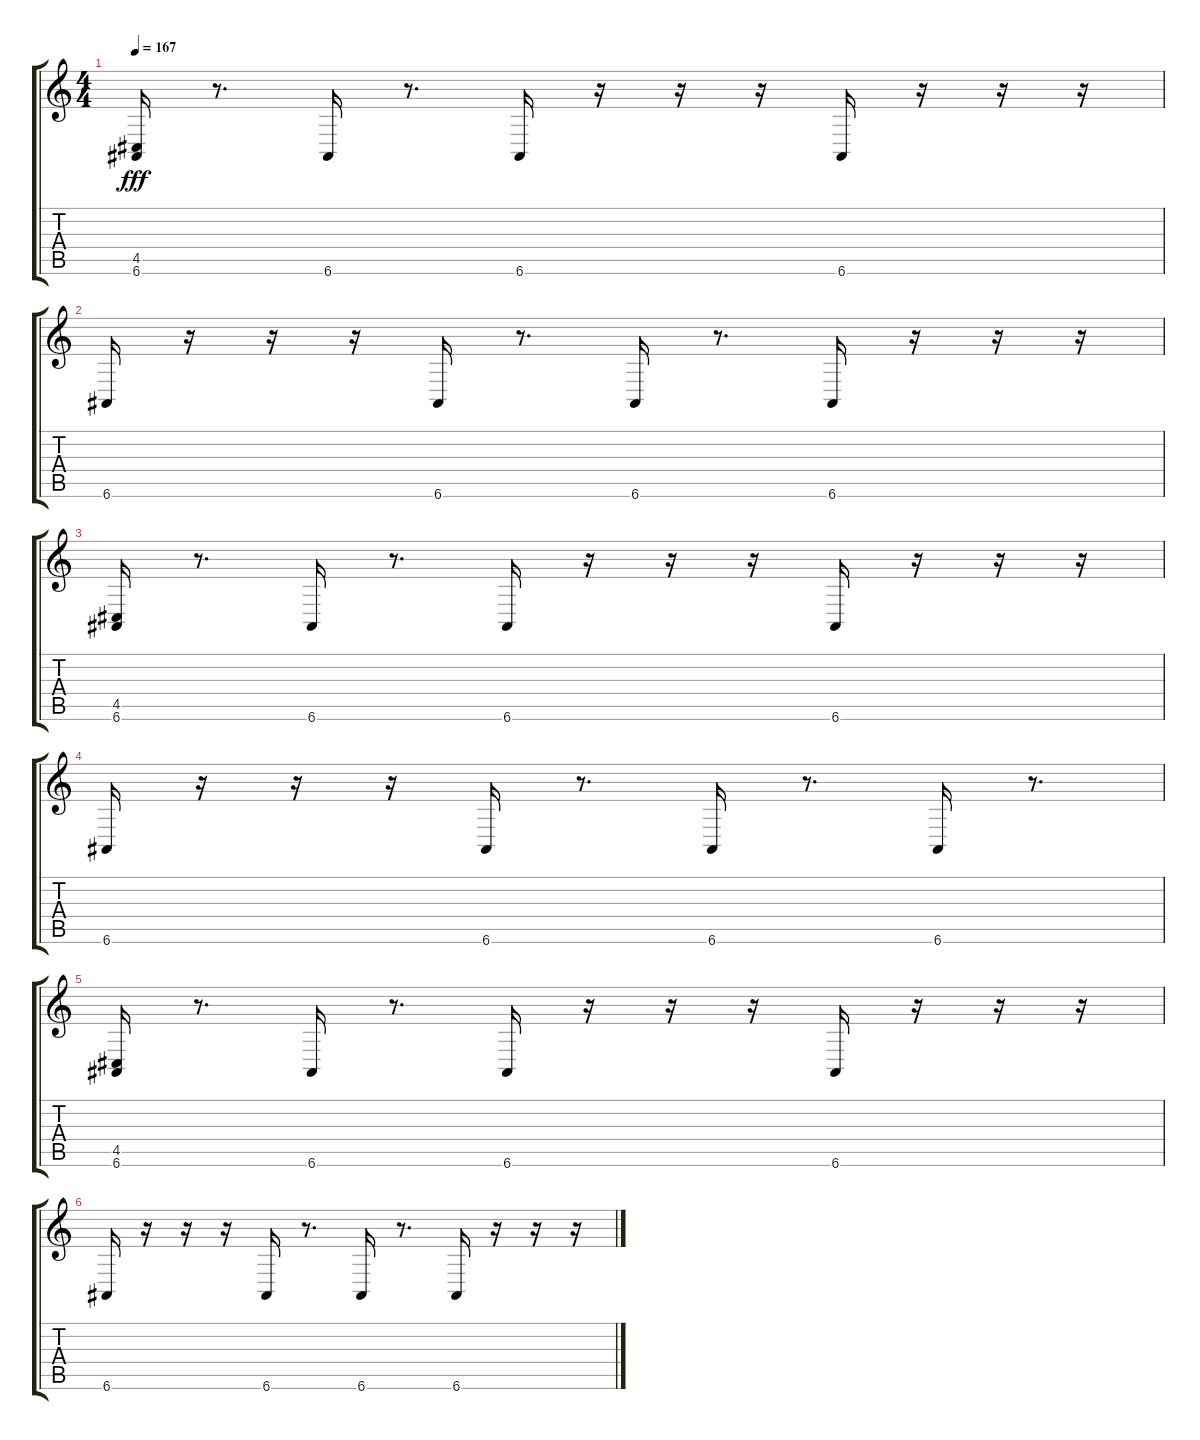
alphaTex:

\track "" {instrument tremolostrings}
\staff {score tabs}
\tuning (E4 B3 G3 D3 A2 E2) {hide}
\ts (4 4)
\tempo 167
\clef g2
\ks c
(4.5 6.6).16{dy fff} r.8{d} 6.6.16 r.8{d} 6.6.16 r.16 r.16 r.16 6.6.16 r.16 r.16 r.16 |
6.6.16 r.16 r.16 r.16 6.6.16 r.8{d} 6.6.16 r.8{d} 6.6.16 r.16 r.16 r.16 |
(4.5 6.6).16 r.8{d} 6.6.16 r.8{d} 6.6.16 r.16 r.16 r.16 6.6.16 r.16 r.16 r.16 |
6.6.16 r.16 r.16 r.16 6.6.16 r.8{d} 6.6.16 r.8{d} 6.6.16 r.8{d} |
(4.5 6.6).16 r.8{d} 6.6.16 r.8{d} 6.6.16 r.16 r.16 r.16 6.6.16 r.16 r.16 r.16 |
6.6.16 r.16 r.16 r.16 6.6.16 r.8{d} 6.6.16 r.8{d} 6.6.16 r.16 r.16 r.16
